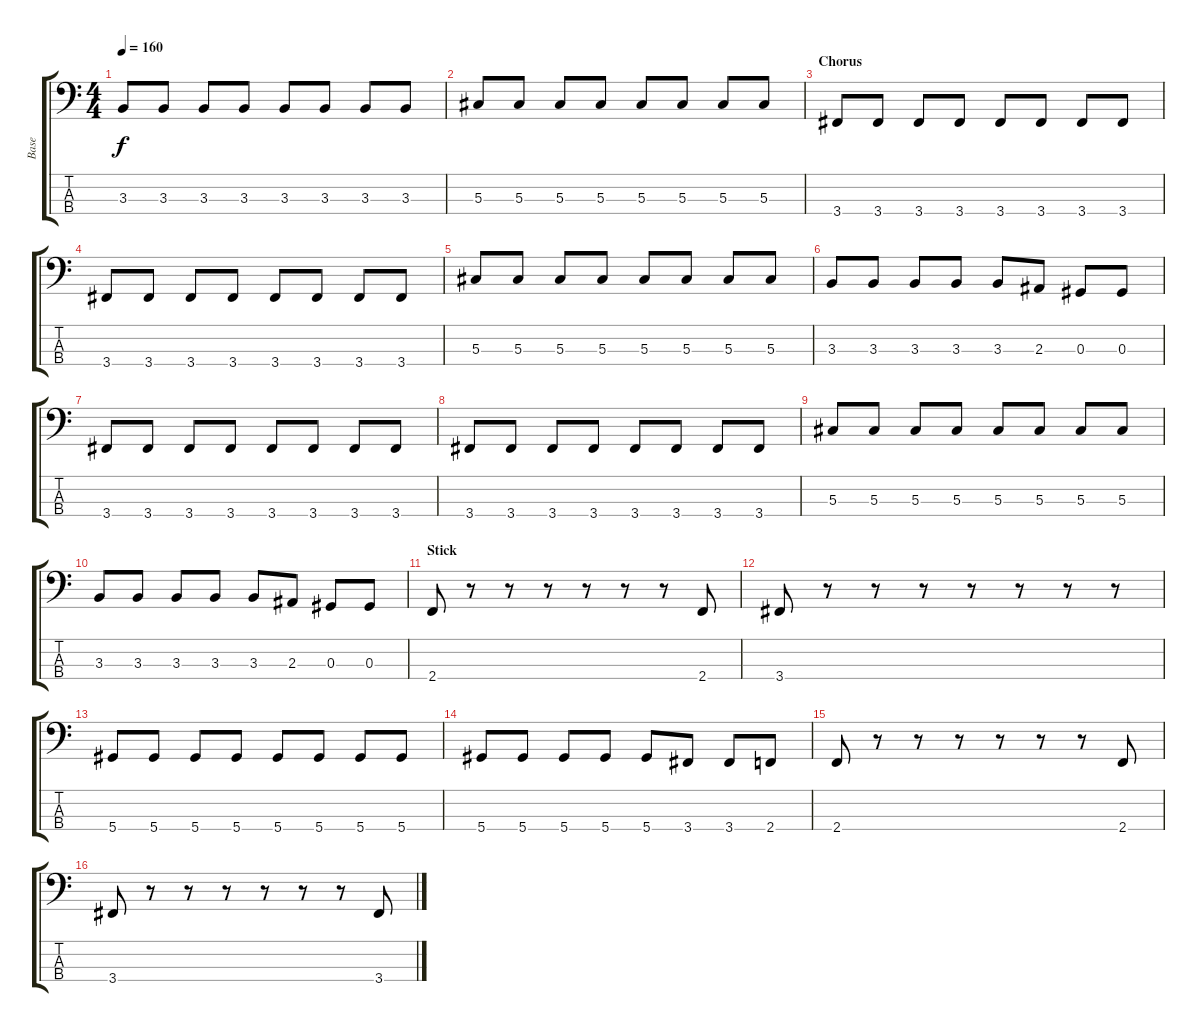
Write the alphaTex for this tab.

\track ("Base" "Base") {instrument electricbassfinger}
\staff {score tabs}
\tuning (Gb2 Db2 Ab1 Eb1) {hide}
\ts (4 4)
\tempo 160
\clef f4
\ks c
3.3.8{dy f} 3.3.8 3.3.8 3.3.8 3.3.8 3.3.8 3.3.8 3.3.8 |
5.3.8 5.3.8 5.3.8 5.3.8 5.3.8 5.3.8 5.3.8 5.3.8 |
\section ("" "Chorus")
3.4.8 3.4.8 3.4.8 3.4.8 3.4.8 3.4.8 3.4.8 3.4.8 |
3.4.8 3.4.8 3.4.8 3.4.8 3.4.8 3.4.8 3.4.8 3.4.8 |
5.3.8 5.3.8 5.3.8 5.3.8 5.3.8 5.3.8 5.3.8 5.3.8 |
3.3.8 3.3.8 3.3.8 3.3.8 3.3.8 2.3.8 0.3.8 0.3.8 |
3.4.8 3.4.8 3.4.8 3.4.8 3.4.8 3.4.8 3.4.8 3.4.8 |
3.4.8 3.4.8 3.4.8 3.4.8 3.4.8 3.4.8 3.4.8 3.4.8 |
5.3.8 5.3.8 5.3.8 5.3.8 5.3.8 5.3.8 5.3.8 5.3.8 |
3.3.8 3.3.8 3.3.8 3.3.8 3.3.8 2.3.8 0.3.8 0.3.8 |
\section ("" "Stick")
2.4.8 r.8 r.8 r.8 r.8 r.8 r.8 2.4.8 |
3.4.8 r.8 r.8 r.8 r.8 r.8 r.8 r.8 |
5.4.8 5.4.8 5.4.8 5.4.8 5.4.8 5.4.8 5.4.8 5.4.8 |
5.4.8 5.4.8 5.4.8 5.4.8 5.4.8 3.4.8 3.4.8 2.4.8 |
2.4.8 r.8 r.8 r.8 r.8 r.8 r.8 2.4.8 |
3.4.8 r.8 r.8 r.8 r.8 r.8 r.8 3.4.8
